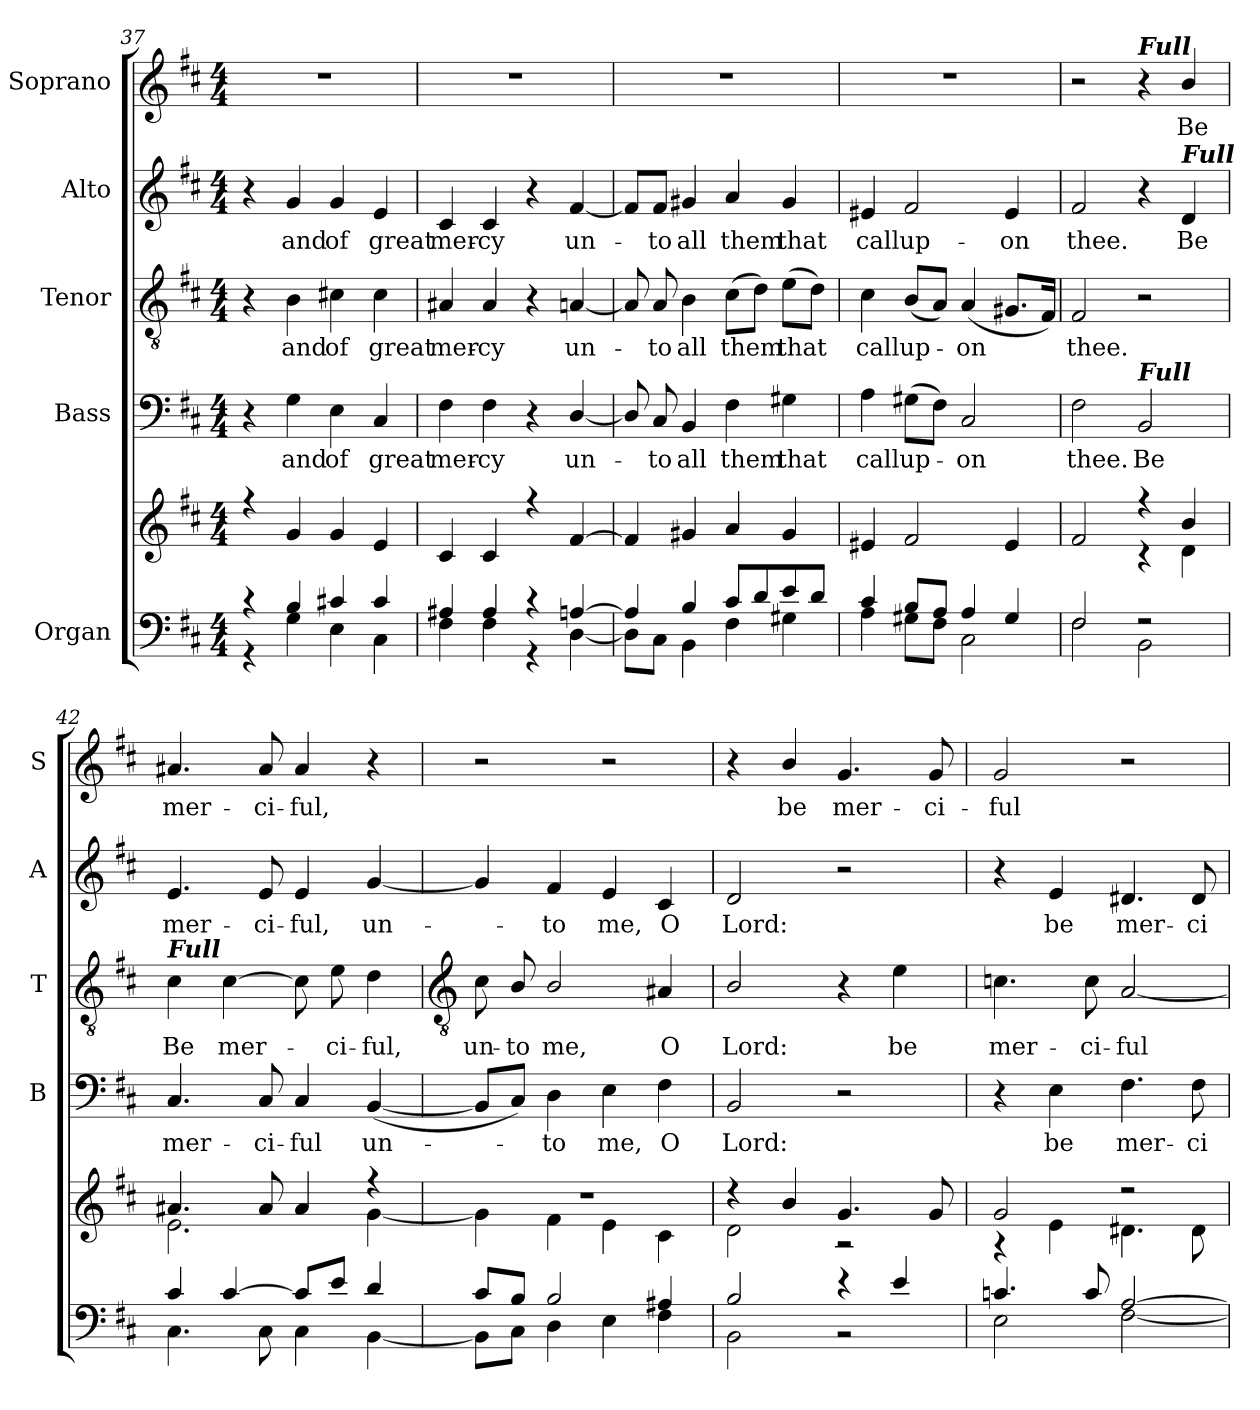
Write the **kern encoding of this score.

**kern	**kern	**kern	**text	**kern	**text	**kern	**text	**kern	**text
*part5	*part5	*part4	*part4	*part3	*part3	*part2	*part2	*part1	*part1
*staff6	*staff5	*staff4	*staff4	*staff3	*staff3	*staff2	*staff2	*staff1	*staff1
*I"Organ	*	*I"Bass	*	*I"Tenor	*	*I"Alto	*	*I"Soprano	*
*	*	*I'B	*	*I'T	*	*I'A	*	*I'S	*
!!LO:LB:g=z
*clefF4	*clefG2	*clefF4	*	*clefGv2	*	*clefG2	*	*clefG2	*
*k[f#c#]	*k[f#c#]	*k[f#c#]	*	*k[f#c#]	*	*k[f#c#]	*	*k[f#c#]	*
*D:	*D:	*D:	*	*D:	*	*D:	*	*D:	*
*M4/4	*M4/4	*M4/4	*	*M4/4	*	*M4/4	*	*M4/4	*
=37	=37	=37	=37	=37	=37	=37	=37	=37	=37
*^	*^	*	*	*	*	*	*	*	*
4r	4r	4r	1ryy	4r	.	4r	.	4r	.	1r	.
!	!	!	!	!	!LO:LY:b	!	!LO:LY:b	!	!LO:LY:b	!	!
4B/	4G\	4g/	.	4G	and	4B	and	4g	and	.	.
!	!	!	!	!	!LO:LY:b	!	!LO:LY:b	!	!LO:LY:b	!	!
4c#X/	4E\	4g/	.	4E	of	4c#X	of	4g	of	.	.
!	!	!	!	!	!LO:LY:b	!	!LO:LY:b	!	!LO:LY:b	!	!
4c#/	4C#\	4e/	.	4C#	great	4c#	great	4e	great	.	.
=38	=38	=38	=38	=38	=38	=38	=38	=38	=38	=38	=38
!	!	!	!	!	!LO:LY:b	!	!LO:LY:b	!	!LO:LY:b	!	!
4A#X/	4F#\	4c#/	1ryy	4F#	mer-	4A#X	mer-	4c#	mer-	1r	.
!	!	!	!	!	!LO:LY:b	!	!LO:LY:b	!	!LO:LY:b	!	!
4A#/	4F#\	4c#/	.	4F#	-cy	4A#	-cy	4c#	-cy	.	.
4r	4r	4r	.	4r	.	4r	.	4r	.	.	.
!	!	!	!	!	!LO:LY:b	!	!LO:LY:b	!	!LO:LY:b	!	!
[4An/	[4D\	[4f#/	.	[4D/	un-	[4An	un-	[4f#	un-	.	.
=39	=39	=39	=39	=39	=39	=39	=39	=39	=39	=39	=39
4A/]	8D\L]	4f#/]	1ryy	8D/]	.	8A]	.	8f#/L]	.	1r	.
!	!	!	!	!	!LO:LY:b	!	!LO:LY:b	!	!LO:LY:b	!	!
.	8C#\J	.	.	8C#	to	8A	to	8f#/J	to	.	.
!	!	!	!	!	!LO:LY:b	!	!LO:LY:b	!	!LO:LY:b	!	!
4B/	4BB\	4g#X/	.	4BB	all	4B	all	4g#X	all	.	.
!	!	!	!	!	!LO:LY:b	!	!LO:LY:b	!	!LO:LY:b	!	!
8c#/L	4F#\	4a/	.	4F#	them	(>8c#L	them	4a	them	.	.
8d/	.	.	.	.	.	8dJ)	.	.	.	.	.
!	!	!	!	!	!LO:LY:b	!	!LO:LY:b	!	!LO:LY:b	!	!
8e/	4G#X\	4g#/	.	4G#X	that	(>8eL	that	4g#	that	.	.
8d/J	.	.	.	.	.	8dJ)	.	.	.	.	.
=40	=40	=40	=40	=40	=40	=40	=40	=40	=40	=40	=40
!	!	!	!	!	!LO:LY:b	!	!LO:LY:b	!	!LO:LY:b	!	!
4c#/	4A\	4e#X/	1ryy	4A	call	4c#	call	4e#X	call	1r	.
!	!	!	!	!	!LO:LY:b	!	!LO:LY:b	!	!LO:LY:b	!	!
8B/L	8G#X\L	2f#/	.	(>8G#XL	up-	(<8BL	up-	2f#	up-	.	.
8A/J	8F#\J	.	.	8F#J)	.	8AJ)	.	.	.	.	.
!	!	!	!	!	!LO:LY:b	!	!LO:LY:b	!	!	!	!
4A/	2C#\	.	.	2C#	on	(<4A	on	.	.	.	.
!	!	!	!	!	!	!	!	!	!LO:LY:b	!	!
4G#/	.	4e#/	.	.	.	8.G#XL	.	4e#	-on	.	.
.	.	.	.	.	.	16F#J)	.	.	.	.	.
=41	=41	=41	=41	=41	=41	=41	=41	=41	=41	=41	=41
!	!	!	!	!	!LO:LY:b	!	!LO:LY:b	!	!LO:LY:b	!	!
2F#/	2F#\	2f#/	2ryy	2F#	thee.	2F#	thee.	2f#	thee.	2r	.
!	!	!	!	!	!	!	!	!	!	!LO:TX:a:Bi:t=Full	!
!	!	!	!	!LO:TX:a:Bi:t=Full	!	!	!	!	!	!	!
!	!	!	!	!	!LO:LY:b	!	!	!	!	!	!
2r	2BB\	4r	4r	2BB	Be	2r	.	4r	.	4r	.
!	!	!	!	!	!	!	!	!LO:TX:a:Bi:t=Full	!	!	!
!	!	!	!	!	!	!	!	!	!LO:LY:b	!	!LO:LY:b
.	.	4b/	4d\	.	.	.	.	4d	Be	4b/	Be
=42	=42	=42	=42	=42	=42	=42	=42	=42	=42	=42	=42
!	!	!	!	!	!	!LO:TX:a:Bi:t=Full	!	!	!	!	!
!	!	!	!	!	!LO:LY:b	!	!LO:LY:b	!	!LO:LY:b	!	!LO:LY:b
4c#/	4.C#\	4.a#X/	2.e\	4.C#	mer-	4c#	Be	4.e	mer-	4.a#X	mer-
!	!	!	!	!	!	!	!LO:LY:b	!	!	!	!
[4c#/	.	.	.	.	.	[4c#	mer-	.	.	.	.
!	!	!	!	!	!LO:LY:b	!	!	!	!LO:LY:b	!	!LO:LY:b
.	8C#\	8a#/	.	8C#	-ci-	.	.	8e	-ci-	8a#	-ci-
!	!	!	!	!	!LO:LY:b	!	!	!	!LO:LY:b	!	!LO:LY:b
8c#/L]	4C#\	4a#/	.	4C#	-ful	8c#]	.	4e	-ful,	4a#	-ful,
!	!	!	!	!	!	!	!LO:LY:b	!	!	!	!
8e/J	.	.	.	.	.	8e	ci-	.	.	.	.
!	!	!	!	!	!LO:LY:b	!	!LO:LY:b	!	!LO:LY:b	!	!
4d/	[4BB\	4r	[4g\	(<[4BB	un-	4d	-ful,	[4g	un-	4r	.
!!LO:LB:g=z
=43	=43	=43	=43	=43	=43	=43	=43	=43	=43	=43	=43
*	*	*	*	*	*	*clefGv2	*	*	*	*	*
!	!	!	!	!	!	!	!LO:LY:b	!	!	!	!
8c#/L	8BB\L]	1r	4g\]	8BBL]	.	8c#	un-	4g]	.	2r	.
!	!	!	!	!	!	!	!LO:LY:b	!	!	!	!
8B/J	8C#\J	.	.	8C#J)	.	8B/	-to	.	.	.	.
!	!	!	!	!	!LO:LY:b	!	!LO:LY:b	!	!LO:LY:b	!	!
2B/	4D\	.	4f#\	4D	to	2B/	me,	4f#	to	.	.
!	!	!	!	!	!LO:LY:b	!	!	!	!LO:LY:b	!	!
.	4E\	.	4e\	4E	me,	.	.	4e	me,	2r	.
!	!	!	!	!	!LO:LY:b	!	!LO:LY:b	!	!LO:LY:b	!	!
4A#X/	4F#\	.	4c#\	4F#	O	4A#X	O	4c#	O	.	.
=44	=44	=44	=44	=44	=44	=44	=44	=44	=44	=44	=44
!	!	!	!	!	!LO:LY:b	!	!LO:LY:b	!	!LO:LY:b	!	!
2B/	2BB\	4r	2d\	2BB	Lord:	2B/	Lord:	2d	Lord:	4r	.
!	!	!	!	!	!	!	!	!	!	!	!LO:LY:b
.	.	4b/	.	.	.	.	.	.	.	4b/	be
!	!	!	!	!	!	!	!	!	!	!	!LO:LY:b
4r	2r	4.g/	2r	2r	.	4r	.	2r	.	4.g	mer-
!	!	!	!	!	!	!	!LO:LY:b	!	!	!	!
4e/	.	.	.	.	.	4e	be	.	.	.	.
!	!	!	!	!	!	!	!	!	!	!	!LO:LY:b
.	.	8g/	.	.	.	.	.	.	.	8g	-ci-
=45	=45	=45	=45	=45	=45	=45	=45	=45	=45	=45	=45
!	!	!	!	!	!	!	!LO:LY:b	!	!	!	!LO:LY:b
4.cn/	2E\	2g/	4r	4r	.	4.cn	mer-	4r	.	2g	-ful
!	!	!	!	!	!LO:LY:b	!	!	!	!LO:LY:b	!	!
.	.	.	4e\	4E	be	.	.	4e	be	.	.
!	!	!	!	!	!	!	!LO:LY:b	!	!	!	!
8c/	.	.	.	.	.	8c	-ci-	.	.	.	.
!	!	!	!	!	!LO:LY:b	!	!LO:LY:b	!	!LO:LY:b	!	!
[2A/	[2F#\	2r	4.d#X\	4.F#	mer-	[2A	-ful	4.d#X	mer-	2r	.
!	!	!	!	!	!LO:LY:b	!	!	!	!LO:LY:b	!	!
.	.	.	8d#\	8F#	-ci-	.	.	8d#	-ci-	.	.
*v	*v	*	*	*	*	*	*	*	*	*	*
*	*v	*v	*	*	*	*	*	*	*	*
=	=	=	=	=	=	=	=	=	=
*-	*-	*-	*-	*-	*-	*-	*-	*-	*-
